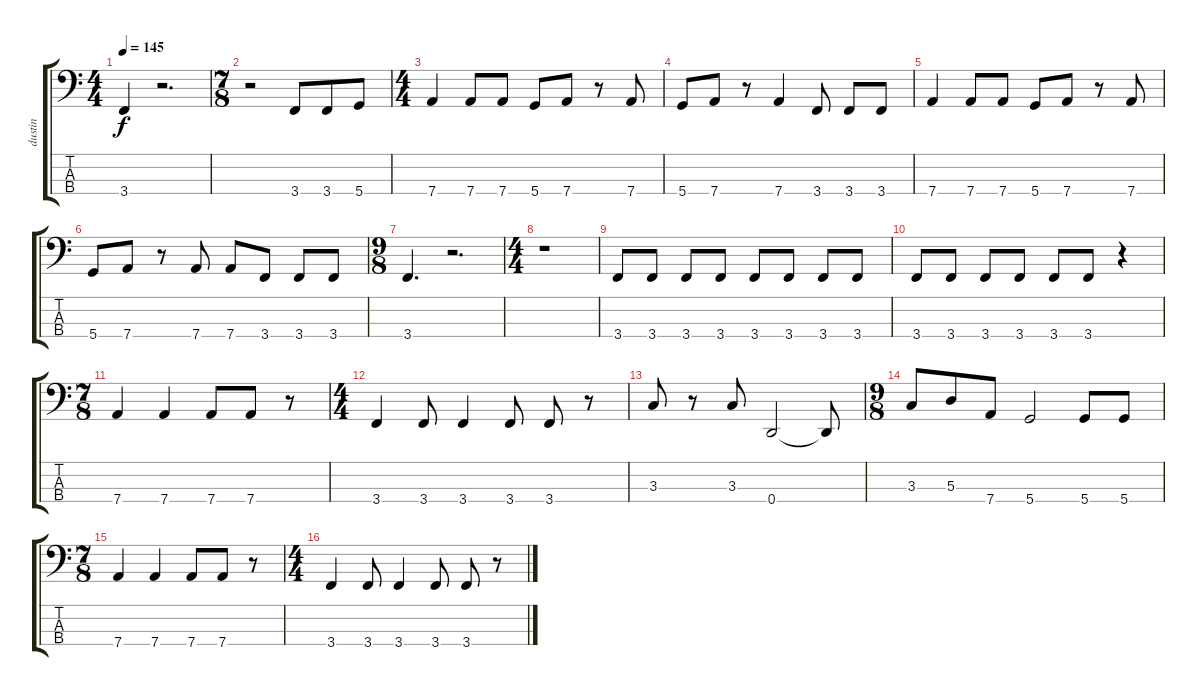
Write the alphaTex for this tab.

\track ("dustin" "dustin") {instrument electricbasspick}
\staff {score tabs}
\tuning (G2 D2 A1 D1) {hide}
\ts (4 4)
\tempo 145
\clef f4
\ks c
3.4{t}.4{dy f} r.2{d} |
\ts (7 8)
r.2 3.4.8 3.4.8 5.4.8 |
\ts (4 4)
7.4.4 7.4.8 7.4.8 5.4.8 7.4.8 r.8 7.4.8 |
5.4.8 7.4.8 r.8 7.4.4 3.4.8 3.4.8 3.4.8 |
7.4.4 7.4.8 7.4.8 5.4.8 7.4.8 r.8 7.4.8 |
5.4.8 7.4.8 r.8 7.4.8 7.4.8 3.4.8 3.4.8 3.4.8 |
\ts (9 8)
3.4.4{d} r.2{d} |
\ts (4 4)
r.1 |
3.4.8 3.4.8 3.4.8 3.4.8 3.4.8 3.4.8 3.4.8 3.4.8 |
3.4.8 3.4.8 3.4.8 3.4.8 3.4.8 3.4.8 r.4 |
\ts (7 8)
7.4.4 7.4.4 7.4.8 7.4.8 r.8 |
\ts (4 4)
3.4.4 3.4.8 3.4.4 3.4.8 3.4.8 r.8 |
3.3.8 r.8 3.3.8 0.4.2 0.4{t}.8 |
\ts (9 8)
3.3.8 5.3.8 7.4.8 5.4.2 5.4.8 5.4.8 |
\ts (7 8)
7.4.4 7.4.4 7.4.8 7.4.8 r.8 |
\ts (4 4)
3.4.4 3.4.8 3.4.4 3.4.8 3.4.8 r.8
